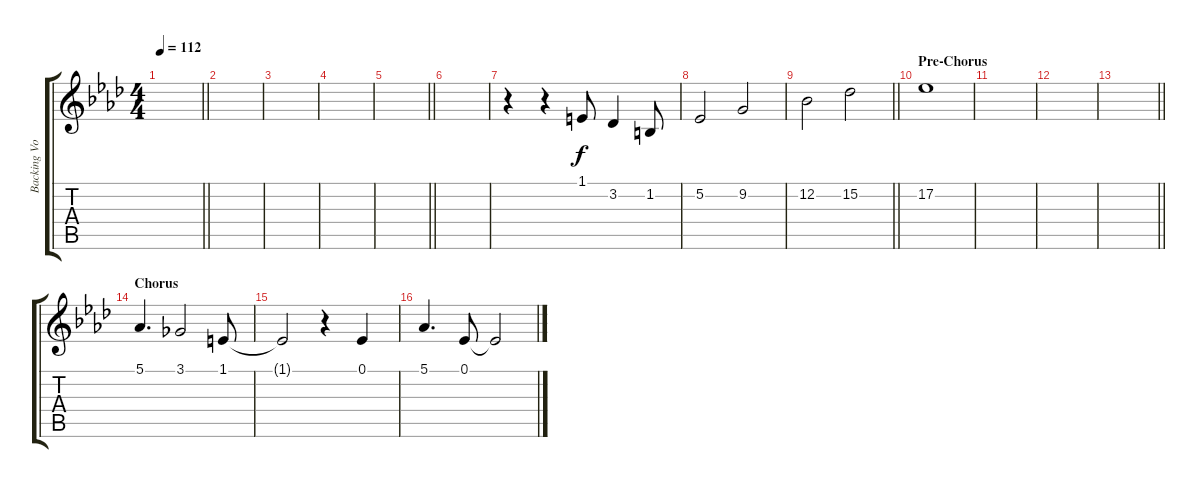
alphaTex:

\track ("Backing Vocals" "Backing Vo") {instrument cello}
\staff {score tabs}
\tuning (Eb4 Bb3 Gb3 Db3 Ab2 Db2) {hide}
\ts (4 4)
\tempo 112
\clef g2
\barLineRight lightlight
\ks ab
|
|
|
|
\barLineRight lightlight
|
|
r.4 r.4 1.1.8 3.2.4 1.2.8 |
5.2.2 9.2.2 |
\barLineRight lightlight
12.2.2 15.2.2 |
\section ("" "Pre-Chorus")
17.2.1 |
|
|
\barLineRight lightlight
|
\section ("" "Chorus")
5.1.4{d} 3.1.2 1.1.8 |
1.1{t}.2 r.4 0.1.4 |
5.1.4{d} 0.1.8 0.1{t}.2
